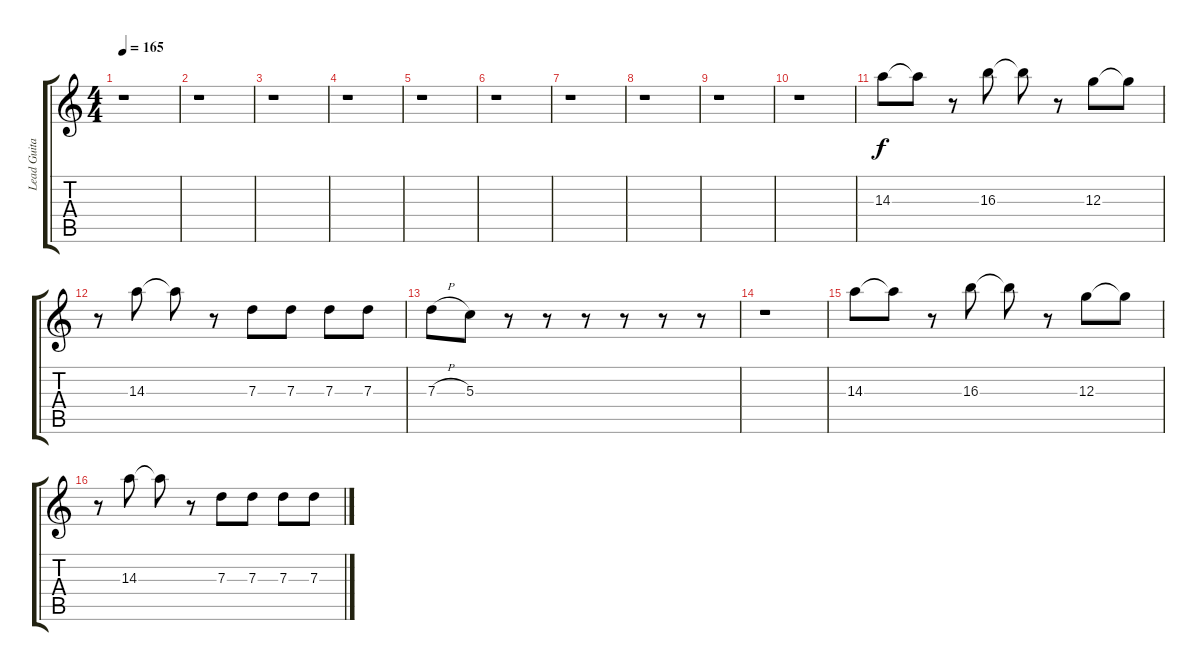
\track ("Lead Guitar - Clean" "Lead Guita") {instrument electricguitarjazz}
\staff {score tabs}
\tuning (E4 B3 G3 D3 A2 D2) {hide}
\ts (4 4)
\tempo 165
\clef g2
\ks c
r.1{dy f} |
r.1 |
r.1 |
r.1 |
r.1 |
r.1 |
r.1 |
r.1 |
r.1 |
r.1 |
14.3.8 14.3{t}.8 r.8 16.3.8 16.3{t}.8 r.8 12.3.8 12.3{t}.8 |
r.8 14.3.8 14.3{t}.8 r.8 7.3.8 7.3.8 7.3.8 7.3.8 |
7.3{h}.8 5.3.8 r.8 r.8 r.8 r.8 r.8 r.8 |
r.1 |
14.3.8 14.3{t}.8 r.8 16.3.8 16.3{t}.8 r.8 12.3.8 12.3{t}.8 |
r.8 14.3.8 14.3{t}.8 r.8 7.3.8 7.3.8 7.3.8 7.3.8
